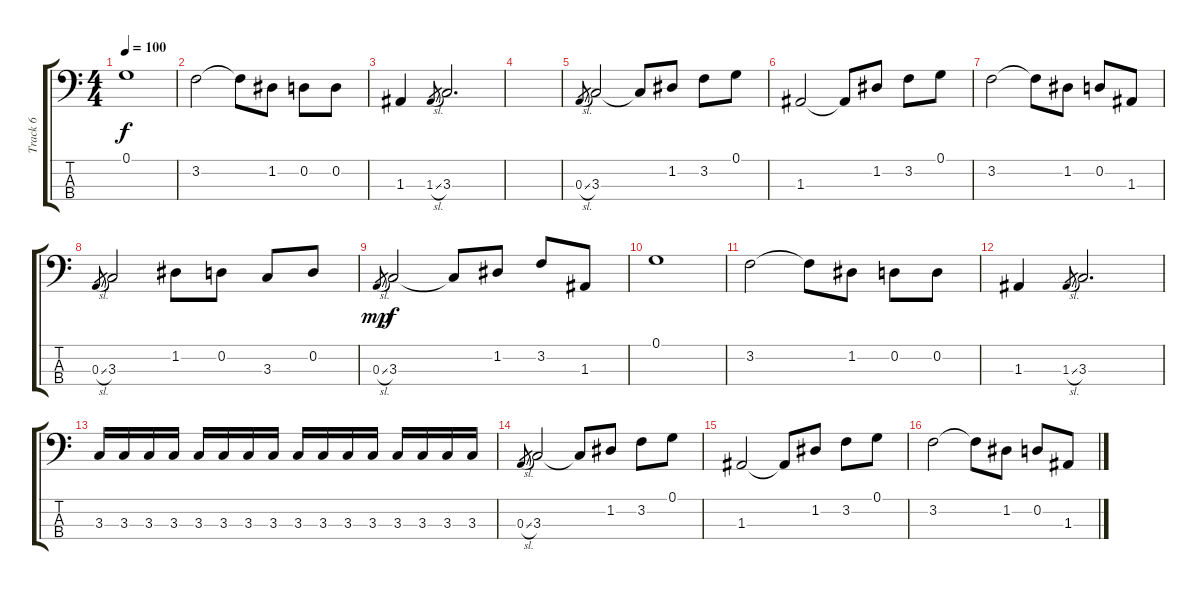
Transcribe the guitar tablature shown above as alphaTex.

\track ("Track 6" "Track 6") {instrument electricbassfinger}
\staff {score tabs}
\tuning (G2 D2 A1 E1) {hide}
\ts (4 4)
\tempo 100
\clef f4
\ks c
0.1.1{dy f} |
3.2.2 3.2{t}.8 1.2.8 0.2.8 0.2.8 |
1.3.4 1.3{sl}.8{gr} 3.3.2{d} |
|
0.3{sl}.8{gr} 3.3.2 3.3{t}.8 1.2.8 3.2.8 0.1.8 |
1.3.2 1.3{t}.8 1.2.8 3.2.8 0.1.8 |
3.2.2 3.2{t}.8 1.2.8 0.2.8 1.3.8 |
0.3{sl}.8{gr} 3.3.2 1.2.8 0.2.8 3.3.8 0.2.8 |
0.3{sl}.8{gr dy mp} 3.3.2{dy f} 3.3{t}.8 1.2.8 3.2.8 1.3.8 |
0.1.1 |
3.2.2 3.2{t}.8 1.2.8 0.2.8 0.2.8 |
1.3.4 1.3{sl}.8{gr} 3.3.2{d} |
3.3.16 3.3.16 3.3.16 3.3.16 3.3.16 3.3.16 3.3.16 3.3.16 3.3.16 3.3.16 3.3.16 3.3.16 3.3.16 3.3.16 3.3.16 3.3.16 |
0.3{sl}.8{gr} 3.3.2 3.3{t}.8 1.2.8 3.2.8 0.1.8 |
1.3.2 1.3{t}.8 1.2.8 3.2.8 0.1.8 |
3.2.2 3.2{t}.8 1.2.8 0.2.8 1.3.8
